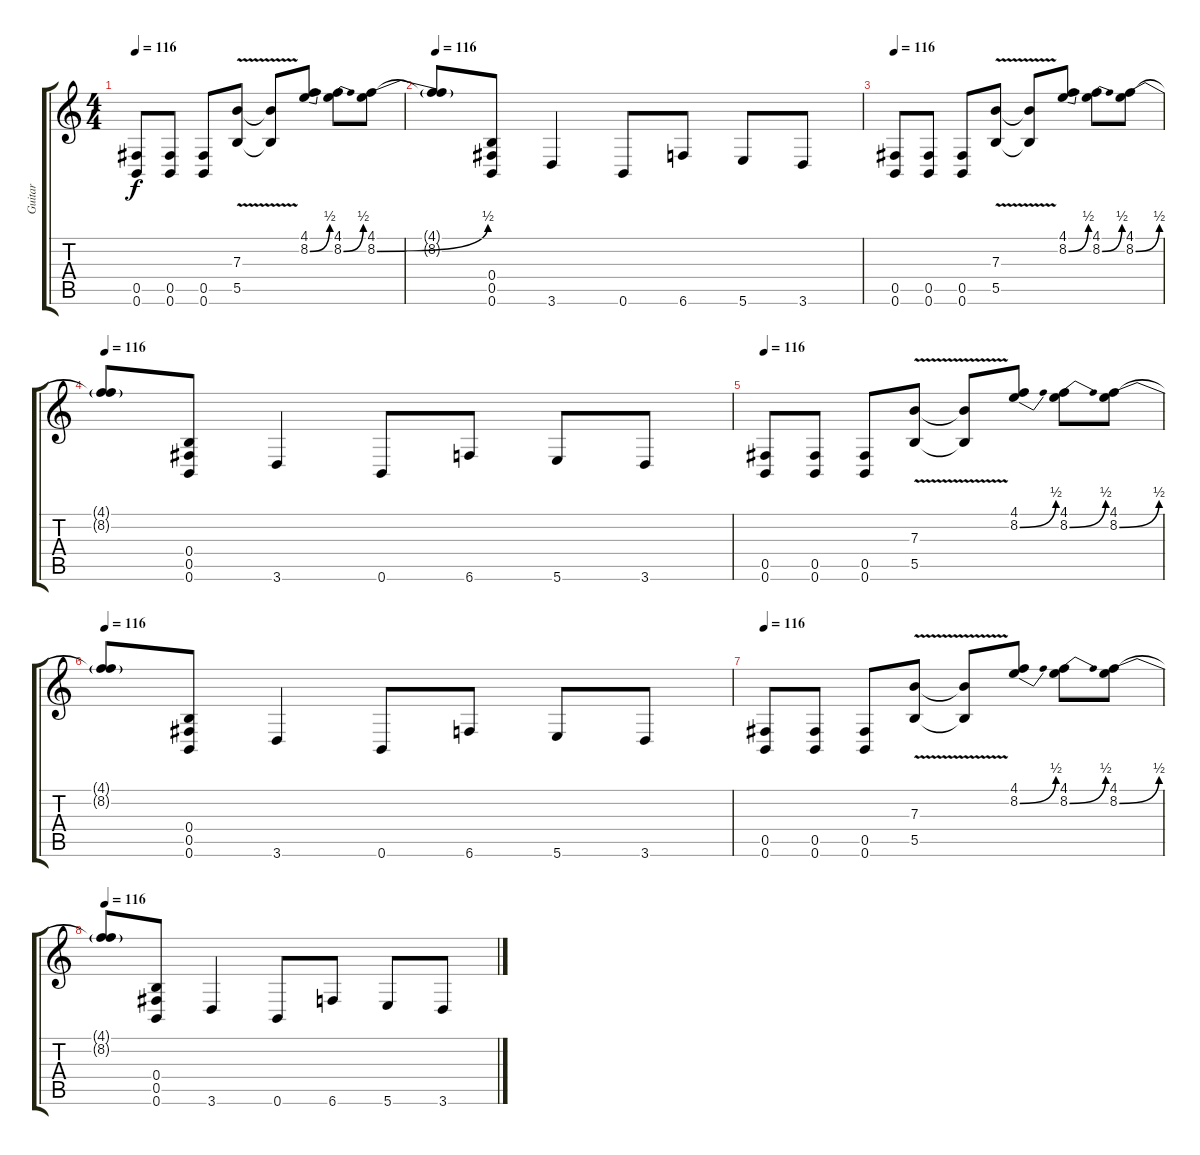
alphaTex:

\track ("Guitar" "Guitar") {instrument distortionguitar}
\staff {score tabs}
\tuning (Db4 Ab3 E3 B2 Gb2 B1) {hide}
\ts (4 4)
\tempo 116
\clef g2
\ks c
(0.5 0.6).8{dy f} (0.5 0.6).8 (0.5 0.6).8 (7.3 5.5{v}).8 (7.3{t} 5.5{t}).8 (4.1 8.2{be (bend 0 0 60 2)}).8 (4.1 8.2{be (bend 0 0 60 2)}).8 (4.1 8.2{be (bend 0 0 60 2)}).8 |
\tempo 116
(4.1{t} 8.2{t}).8 (0.4 0.5 0.6).8 3.6.4 0.6.8 6.6.8 5.6.8 3.6.8 |
\tempo 116
(0.5 0.6).8 (0.5 0.6).8 (0.5 0.6).8 (7.3 5.5{v}).8 (7.3{t} 5.5{t}).8 (4.1 8.2{be (bend 0 0 60 2)}).8 (4.1 8.2{be (bend 0 0 60 2)}).8 (4.1 8.2{be (bend 0 0 60 2)}).8 |
\tempo 116
(4.1{t} 8.2{t}).8 (0.4 0.5 0.6).8 3.6.4 0.6.8 6.6.8 5.6.8 3.6.8 |
\tempo 116
(0.5 0.6).8 (0.5 0.6).8 (0.5 0.6).8 (7.3 5.5{v}).8 (7.3{t} 5.5{t}).8 (4.1 8.2{be (bend 0 0 60 2)}).8 (4.1 8.2{be (bend 0 0 60 2)}).8 (4.1 8.2{be (bend 0 0 60 2)}).8 |
\tempo 116
(4.1{t} 8.2{t}).8 (0.4 0.5 0.6).8 3.6.4 0.6.8 6.6.8 5.6.8 3.6.8 |
\tempo 116
(0.5 0.6).8 (0.5 0.6).8 (0.5 0.6).8 (7.3 5.5{v}).8 (7.3{t} 5.5{t}).8 (4.1 8.2{be (bend 0 0 60 2)}).8 (4.1 8.2{be (bend 0 0 60 2)}).8 (4.1 8.2{be (bend 0 0 60 2)}).8 |
\tempo 116
(4.1{t} 8.2{t}).8 (0.4 0.5 0.6).8 3.6.4 0.6.8 6.6.8 5.6.8 3.6.8
